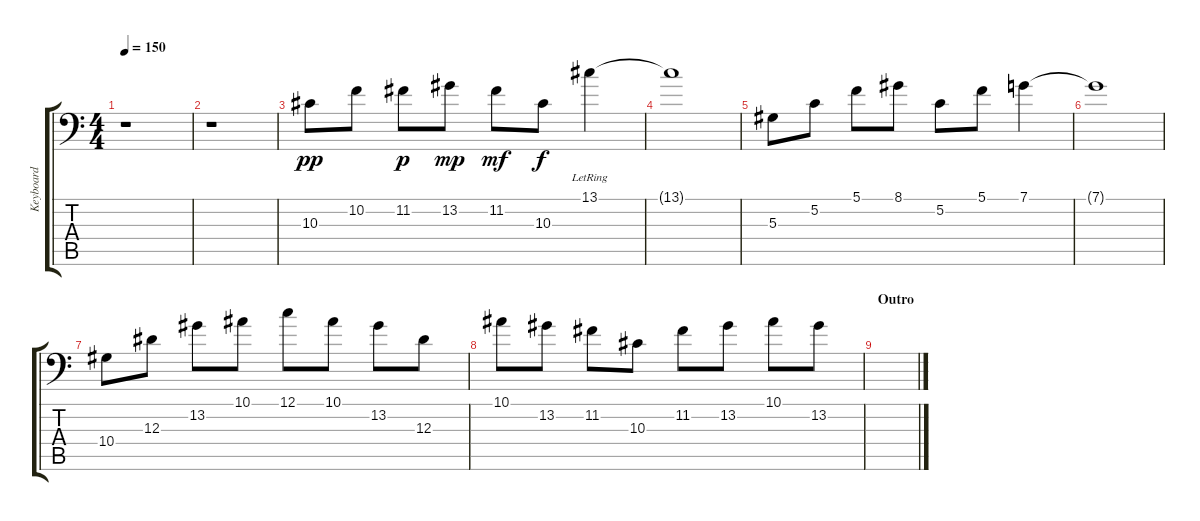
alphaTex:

\track ("Keyboard" "Keyboard") {instrument acousticgrandpiano}
\staff {score tabs}
\tuning (C4 G3 Eb3 Bb2 F2 Bb1) {hide}
\ts (4 4)
\tempo 150
\clef f4
\ks c
r.1{dy f} |
r.1 |
10.3.8{dy pp} 10.2.8 11.2.8{dy p} 13.2.8{dy mp} 11.2.8{dy mf} 10.3.8{dy f} 13.1{lr}.4 |
13.1{t}.1 |
5.3.8 5.2.8 5.1.8 8.1.8 5.2.8 5.1.8 7.1.4 |
7.1{t}.1 |
10.4.8 12.3.8 13.2.8 10.1.8 12.1.8 10.1.8 13.2.8 12.3.8 |
10.1.8 13.2.8 11.2.8 10.3.8 11.2.8 13.2.8 10.1.8 13.2.8 |
\section ("" "Outro")
